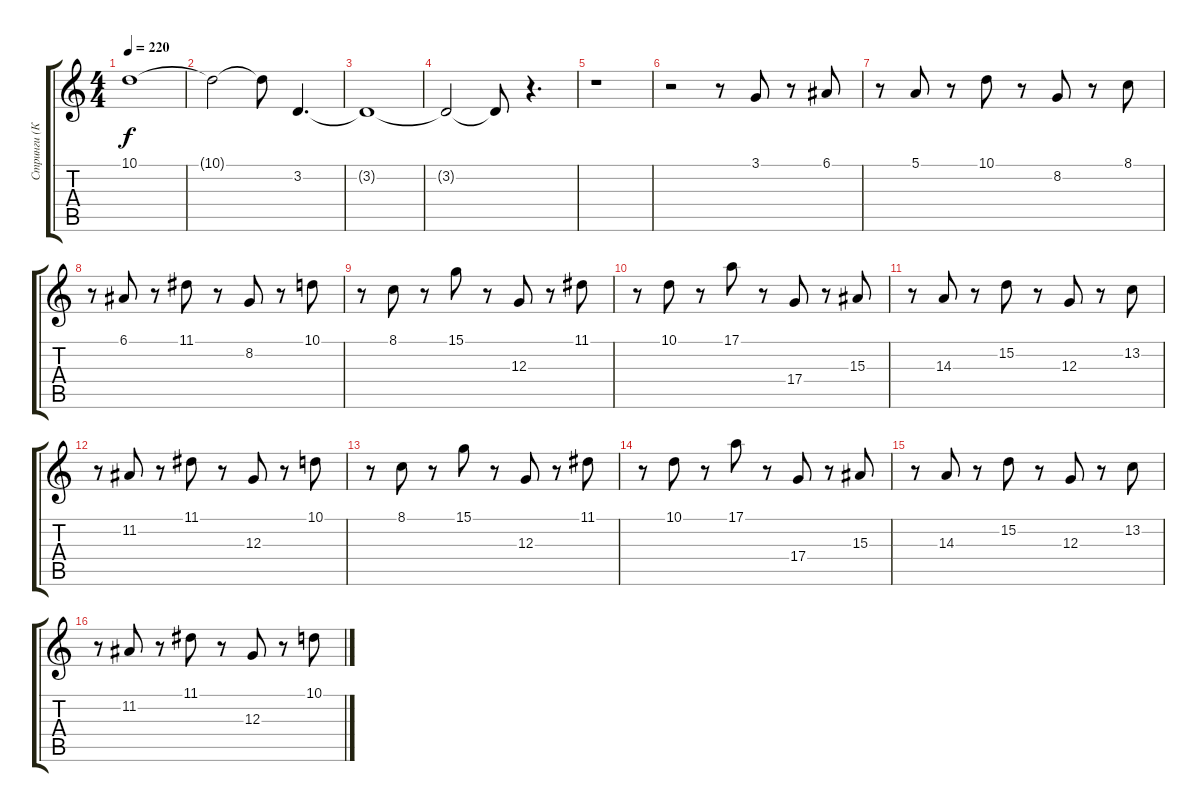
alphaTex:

\track ("Стринги (Козлов)" "Стринги (К") {instrument stringensemble1}
\staff {score tabs}
\tuning (E4 B3 G3 D3 A2 E2) {hide}
\ts (4 4)
\tempo 220
\clef g2
\ks c
10.1{t}.1{dy f} |
10.1{t}.2 10.1{t}.8 3.2.4{d} |
3.2{t}.1 |
3.2{t}.2 3.2{t}.8 r.4{d} |
r.1 |
r.2 r.8 3.1.8 r.8 6.1.8 |
r.8 5.1.8 r.8 10.1.8 r.8 8.2.8 r.8 8.1.8 |
r.8 6.1.8 r.8 11.1.8 r.8 8.2.8 r.8 10.1.8 |
r.8 8.1.8 r.8 15.1.8 r.8 12.3.8 r.8 11.1.8 |
r.8 10.1.8 r.8 17.1.8 r.8 17.4.8 r.8 15.3.8 |
r.8 14.3.8 r.8 15.2.8 r.8 12.3.8 r.8 13.2.8 |
r.8 11.2.8 r.8 11.1.8 r.8 12.3.8 r.8 10.1.8 |
r.8 8.1.8 r.8 15.1.8 r.8 12.3.8 r.8 11.1.8 |
r.8 10.1.8 r.8 17.1.8 r.8 17.4.8 r.8 15.3.8 |
r.8 14.3.8 r.8 15.2.8 r.8 12.3.8 r.8 13.2.8 |
r.8 11.2.8 r.8 11.1.8 r.8 12.3.8 r.8 10.1.8
